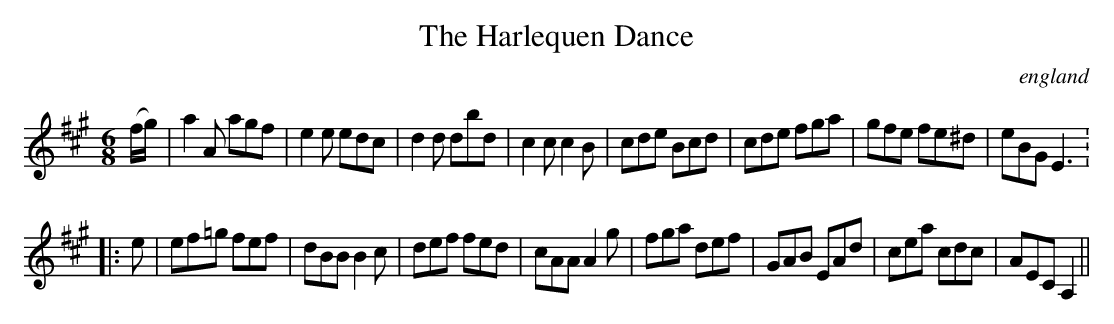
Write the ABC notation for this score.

X:1
T:The Harlequen Dance
O:england
M:6/8
L:1/8
K:A major
(f/2g/2)|a2A agf|e2e edc|d2d dbd|c2cc2B|cde Bcd|cde fga|gfe fe^d|eBG E3:
||:e|ef=g fef|dBBB2c|def fed|cAAA2g|fga def|GAB EAd|cea cdc|AEC A,2||
